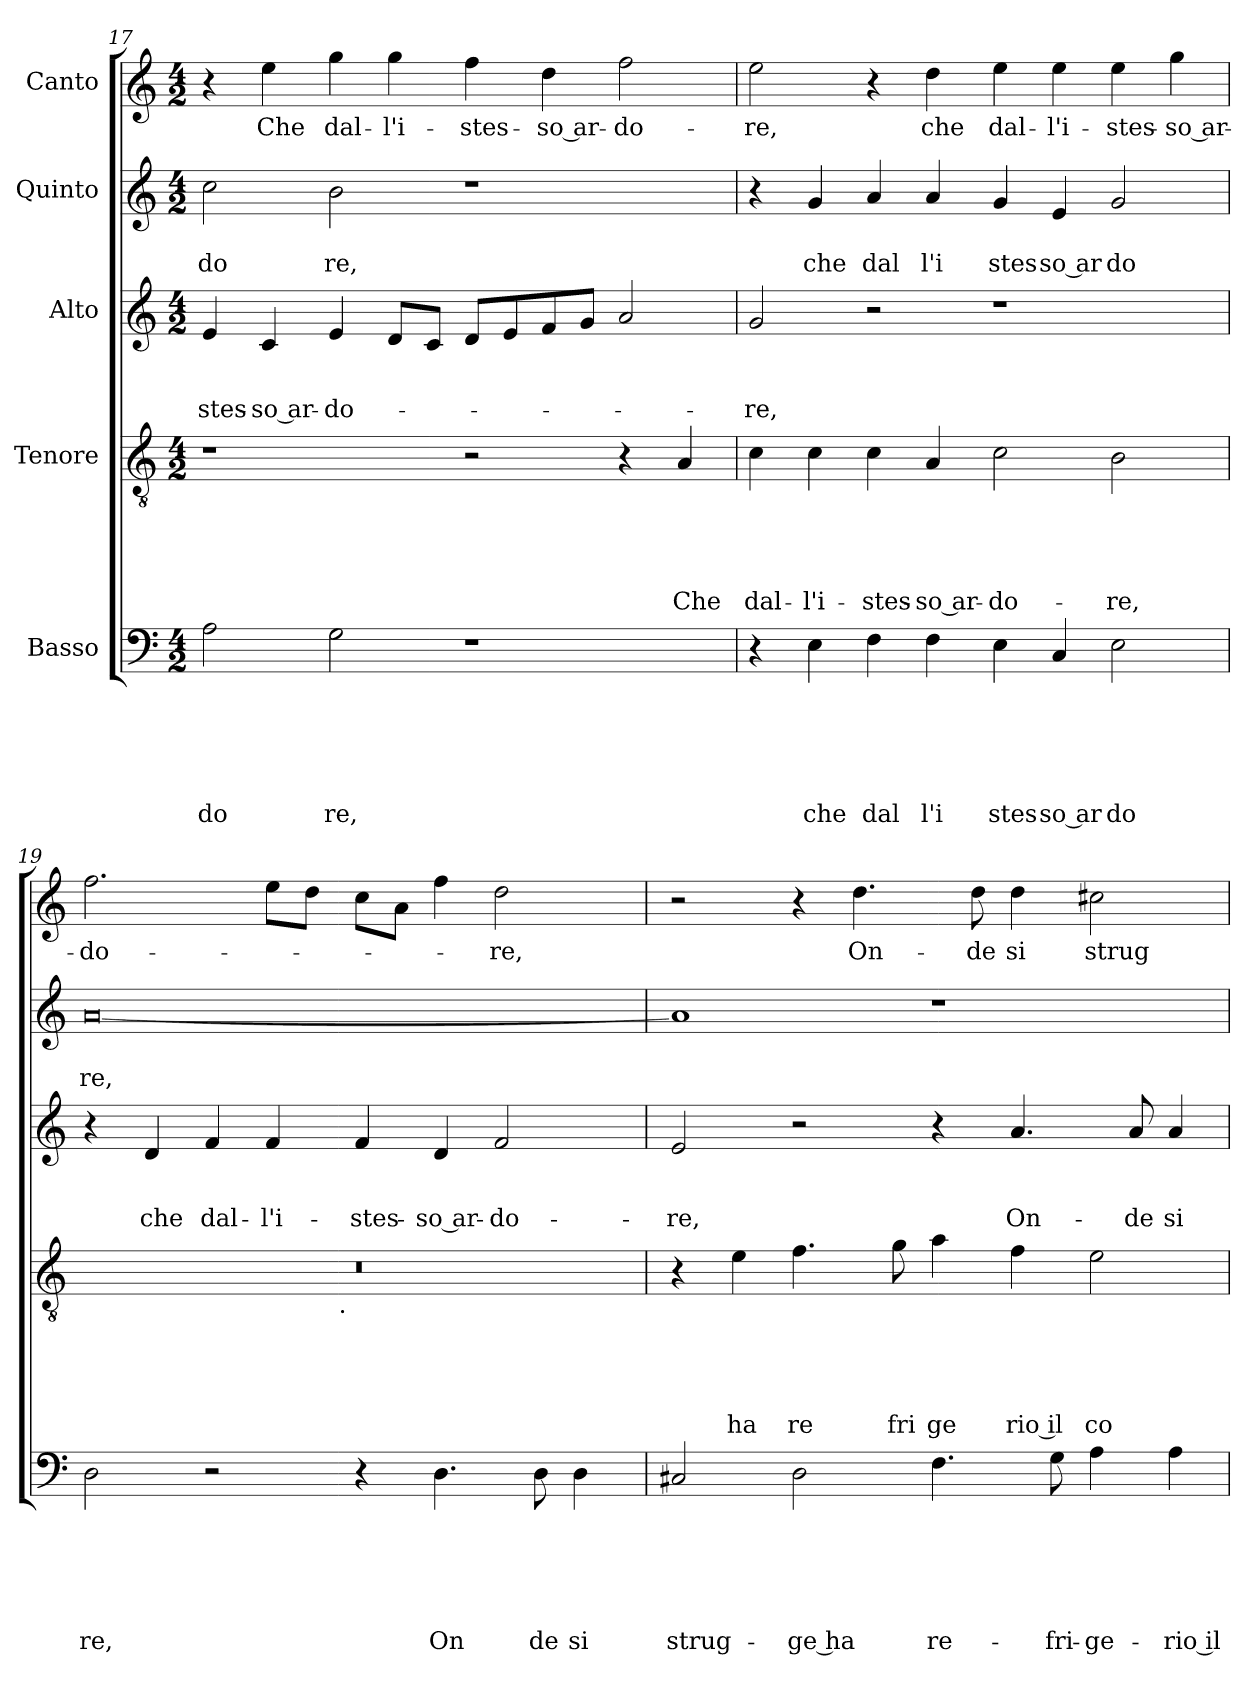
**kern	**text	**text	**text	**text	**text	**text	**kern	**text	**text	**text	**text	**text	**kern	**text	**text	**text	**kern	**text	**text	**kern	**text
*part5	*part5	*part5	*part5	*part5	*part5	*part5	*part4	*part4	*part4	*part4	*part4	*part4	*part3	*part3	*part3	*part3	*part2	*part2	*part2	*part1	*part1
*staff5	*staff5	*staff5	*staff5	*staff5	*staff5	*staff5	*staff4	*staff4	*staff4	*staff4	*staff4	*staff4	*staff3	*staff3	*staff3	*staff3	*staff2	*staff2	*staff2	*staff1	*staff1
*I"Basso	*	*	*	*	*	*	*I"Tenore	*	*	*	*	*	*I"Alto	*	*	*	*I"Quinto	*	*	*I"Canto	*
*clefF4	*	*	*	*	*	*	*clefGv2	*	*	*	*	*	*clefG2	*	*	*	*clefG2	*	*	*clefG2	*
*k[]	*	*	*	*	*	*	*k[]	*	*	*	*	*	*k[]	*	*	*	*k[]	*	*	*k[]	*
*C:	*	*	*	*	*	*	*C:	*	*	*	*	*	*C:	*	*	*	*C:	*	*	*C:	*
*M4/2	*	*	*	*	*	*	*M4/2	*	*	*	*	*	*M4/2	*	*	*	*M4/2	*	*	*M4/2	*
=17	=17	=17	=17	=17	=17	=17	=17	=17	=17	=17	=17	=17	=17	=17	=17	=17	=17	=17	=17	=17	=17
!	!	!	!	!	!	!LO:LY:b	!	!	!	!	!	!	!	!	!	!LO:LY:b	!	!	!LO:LY:b	!	!
2A\	.	.	.	.	.	do	1r	.	.	.	.	.	4e/	.	.	-stes-	2cc\	.	do	4r	.
!	!	!	!	!	!	!	!	!	!	!	!	!	!	!	!	!LO:LY:b:rj	!	!	!	!	!LO:LY:b
.	.	.	.	.	.	.	.	.	.	.	.	.	4c/	.	.	-so ar-	.	.	.	4ee\	Che
!	!	!	!	!	!	!LO:LY:b	!	!	!	!	!	!	!	!	!	!LO:LY:b	!	!	!LO:LY:b	!	!LO:LY:b
2G\	.	.	.	.	.	re,	.	.	.	.	.	.	4e/	.	.	-do-	2b\	.	re,	4gg\	dal-
!	!	!	!	!	!	!	!	!	!	!	!	!	!	!	!	!	!	!	!	!	!LO:LY:b
.	.	.	.	.	.	.	.	.	.	.	.	.	8d/L	.	.	.	.	.	.	4gg\	-l'i-
.	.	.	.	.	.	.	.	.	.	.	.	.	8c/J	.	.	.	.	.	.	.	.
!	!	!	!	!	!	!	!	!	!	!	!	!	!	!	!	!	!	!	!	!	!LO:LY:b
1r	.	.	.	.	.	.	2r	.	.	.	.	.	8d/L	.	.	.	1r	.	.	4ff\	-stes-
.	.	.	.	.	.	.	.	.	.	.	.	.	8e/	.	.	.	.	.	.	.	.
!	!	!	!	!	!	!	!	!	!	!	!	!	!	!	!	!	!	!	!	!	!LO:LY:b:rj
.	.	.	.	.	.	.	.	.	.	.	.	.	8f/	.	.	.	.	.	.	4dd\	-so ar-
.	.	.	.	.	.	.	.	.	.	.	.	.	8g/J	.	.	.	.	.	.	.	.
!	!	!	!	!	!	!	!	!	!	!	!	!	!	!	!	!	!	!	!	!	!LO:LY:b
.	.	.	.	.	.	.	4r	.	.	.	.	.	2a/	.	.	.	.	.	.	2ff\	-do-
!	!	!	!	!	!	!	!	!	!	!	!	!LO:LY:b	!	!	!	!	!	!	!	!	!
.	.	.	.	.	.	.	4A/	.	.	.	.	Che	.	.	.	.	.	.	.	.	.
=18	=18	=18	=18	=18	=18	=18	=18	=18	=18	=18	=18	=18	=18	=18	=18	=18	=18	=18	=18	=18	=18
!	!	!	!	!	!	!	!	!	!	!	!	!LO:LY:b	!	!	!	!LO:LY:b	!	!	!	!	!LO:LY:b
4r	.	.	.	.	.	.	4c\	.	.	.	.	dal-	2g/	.	.	-re,	4r	.	.	2ee\	-re,
!	!	!	!	!	!	!LO:LY:b	!	!	!	!	!	!LO:LY:b	!	!	!	!	!	!	!LO:LY:b	!	!
4E\	.	.	.	.	.	che	4c\	.	.	.	.	-l'i-	.	.	.	.	4g/	.	che	.	.
!	!	!	!	!	!	!LO:LY:b	!	!	!	!	!	!LO:LY:b	!	!	!	!	!	!	!LO:LY:b	!	!
4F\	.	.	.	.	.	dal	4c\	.	.	.	.	-stes-	2r	.	.	.	4a/	.	dal	4r	.
!	!	!	!	!	!	!LO:LY:b	!	!	!	!	!	!LO:LY:b:rj	!	!	!	!	!	!	!LO:LY:b	!	!LO:LY:b
4F\	.	.	.	.	.	l'i	4A/	.	.	.	.	-so ar-	.	.	.	.	4a/	.	l'i	4dd\	che
!	!	!	!	!	!	!LO:LY:b	!	!	!	!	!	!LO:LY:b	!	!	!	!	!	!	!LO:LY:b	!	!LO:LY:b
4E\	.	.	.	.	.	stes	2c\	.	.	.	.	-do-	1r	.	.	.	4g/	.	stes	4ee\	dal-
!	!	!	!	!	!	!LO:LY:b:rj	!	!	!	!	!	!	!	!	!	!	!	!	!LO:LY:b:rj	!	!LO:LY:b
4C/	.	.	.	.	.	so ar	.	.	.	.	.	.	.	.	.	.	4e/	.	so ar	4ee\	-l'i-
!	!	!	!	!	!	!LO:LY:b	!	!	!	!	!	!LO:LY:b	!	!	!	!	!	!	!LO:LY:b	!	!LO:LY:b
2E\	.	.	.	.	.	do	2B\	.	.	.	.	-re,	.	.	.	.	2g/	.	do	4ee\	-stes-
!	!	!	!	!	!	!	!	!	!	!	!	!	!	!	!	!	!	!	!	!	!LO:LY:b:rj
.	.	.	.	.	.	.	.	.	.	.	.	.	.	.	.	.	.	.	.	4gg\	-so ar-
=19	=19	=19	=19	=19	=19	=19	=19	=19	=19	=19	=19	=19	=19	=19	=19	=19	=19	=19	=19	=19	=19
!	!	!	!	!	!	!LO:LY:b	!	!	!	!	!	!	!	!	!	!	!	!	!LO:LY:b	!	!LO:LY:b
*	*	*	*	*	*	*	*^	*	*	*	*	*	*	*	*	*	*	*	*	*	*
2D\	.	.	.	.	.	re,	0r	2ryy	.	.	.	.	.	4r	.	.	.	[<0a	.	re,	2.ff\	-do-
!	!	!	!	!	!	!	!	!	!	!	!	!	!	!	!	!	!LO:LY:b	!	!	!	!	!
.	.	.	.	.	.	.	.	.	.	.	.	.	.	4d/	.	.	che	.	.	.	.	.
!	!	!	!	!	!	!	!	!	!	!	!	!	!	!	!	!	!LO:LY:b	!	!	!	!	!
2r	.	.	.	.	.	.	.	4...ryy	.	.	.	.	.	4f/	.	.	dal-	.	.	.	.	.
!	!	!	!	!	!	!	!	!	!	!	!	!	!	!	!	!	!LO:LY:b	!	!	!	!	!
.	.	.	.	.	.	.	.	.	.	.	.	.	.	4f/	.	.	-l'i-	.	.	.	8ee\L	.
.	.	.	.	.	.	.	.	.	.	.	.	.	.	.	.	.	.	.	.	.	8dd\J	.
!	!	!	!	!	!	!	!	!LO:TX:b:t=.	!	!	!	!	!	!	!	!	!	!	!	!	!	!
.	.	.	.	.	.	.	.	1ryy	.	.	.	.	.	.	.	.	.	.	.	.	.	.
!	!	!	!	!	!	!	!	!	!	!	!	!	!	!	!	!	!LO:LY:b	!	!	!	!	!
4r	.	.	.	.	.	.	.	.	.	.	.	.	.	4f/	.	.	-stes-	.	.	.	8cc\L	.
.	.	.	.	.	.	.	.	.	.	.	.	.	.	.	.	.	.	.	.	.	8a\J	.
!	!	!	!	!	!	!LO:LY:b	!	!	!	!	!	!	!	!	!	!	!LO:LY:b:rj	!	!	!	!	!
4.D\	.	.	.	.	.	On	.	.	.	.	.	.	.	4d/	.	.	-so ar-	.	.	.	4ff\	.
!	!	!	!	!	!	!	!	!	!	!	!	!	!	!	!	!	!LO:LY:b	!	!	!	!	!LO:LY:b
.	.	.	.	.	.	.	.	.	.	.	.	.	.	2f/	.	.	-do-	.	.	.	2dd\	-re,
!	!	!	!	!	!	!LO:LY:b	!	!	!	!	!	!	!	!	!	!	!	!	!	!	!	!
8D\	.	.	.	.	.	de	.	.	.	.	.	.	.	.	.	.	.	.	.	.	.	.
!	!	!	!	!	!	!LO:LY:b	!	!	!	!	!	!	!	!	!	!	!	!	!	!	!	!
4D\	.	.	.	.	.	si	.	.	.	.	.	.	.	.	.	.	.	.	.	.	.	.
.	.	.	.	.	.	.	.	32ryy	.	.	.	.	.	.	.	.	.	.	.	.	.	.
!!LO:LB:g=z
=20	=20	=20	=20	=20	=20	=20	=20	=20	=20	=20	=20	=20	=20	=20	=20	=20	=20	=20	=20	=20	=20	=20
!	!	!	!	!	!	!LO:LY:b	!	!	!	!	!	!	!	!	!	!	!LO:LY:b	!	!	!	!	!
*	*	*	*	*	*	*	*v	*v	*	*	*	*	*	*	*	*	*	*	*	*	*	*
2C#X/	.	.	.	.	.	strug-	4r	.	.	.	.	.	2e/	.	.	-re,	1a]	.	.	2r	.
!	!	!	!	!	!	!	!	!	!	!	!	!LO:LY:b	!	!	!	!	!	!	!	!	!
.	.	.	.	.	.	.	4e\	.	.	.	.	ha	.	.	.	.	.	.	.	.	.
!	!	!	!	!	!	!LO:LY:b:rj	!	!	!	!	!	!LO:LY:b	!	!	!	!	!	!	!	!	!
2D\	.	.	.	.	.	-ge ha	4.f\	.	.	.	.	re	2r	.	.	.	.	.	.	4r	.
!	!	!	!	!	!	!	!	!	!	!	!	!	!	!	!	!	!	!	!	!	!LO:LY:b
.	.	.	.	.	.	.	.	.	.	.	.	.	.	.	.	.	.	.	.	4.dd\	On-
!	!	!	!	!	!	!	!	!	!	!	!	!LO:LY:b	!	!	!	!	!	!	!	!	!
.	.	.	.	.	.	.	8g\	.	.	.	.	fri	.	.	.	.	.	.	.	.	.
!	!	!	!	!	!	!LO:LY:b	!	!	!	!	!	!LO:LY:b	!	!	!	!	!	!	!	!	!
4.F\	.	.	.	.	.	re-	4a\	.	.	.	.	ge	4r	.	.	.	1r	.	.	.	.
!	!	!	!	!	!	!	!	!	!	!	!	!	!	!	!	!	!	!	!	!	!LO:LY:b
.	.	.	.	.	.	.	.	.	.	.	.	.	.	.	.	.	.	.	.	8dd\	-de
!	!	!	!	!	!	!	!	!	!	!	!	!LO:LY:b:rj	!	!	!	!LO:LY:b	!	!	!	!	!LO:LY:b
.	.	.	.	.	.	.	4f\	.	.	.	.	rio il	4.a/	.	.	On-	.	.	.	4dd\	si
!	!	!	!	!	!	!LO:LY:b	!	!	!	!	!	!	!	!	!	!	!	!	!	!	!
(8G\	.	.	.	.	.	-fri-	.	.	.	.	.	.	.	.	.	.	.	.	.	.	.
!	!	!	!	!	!	!LO:LY:b	!	!	!	!	!	!LO:LY:b	!	!	!	!	!	!	!	!	!LO:LY:b
4A\	.	.	.	.	.	-ge-	2e\	.	.	.	.	co	.	.	.	.	.	.	.	2cc#X\	strug-
!	!	!	!	!	!	!	!	!	!	!	!	!	!	!	!	!LO:LY:b	!	!	!	!	!
.	.	.	.	.	.	.	.	.	.	.	.	.	8a/	.	.	-de	.	.	.	.	.
!	!	!	!	!	!	!LO:LY:b:rj	!	!	!	!	!	!	!	!	!	!LO:LY:b	!	!	!	!	!
4A\	.	.	.	.	.	-rio il	.	.	.	.	.	.	4a/	.	.	si	.	.	.	.	.
=	=	=	=	=	=	=	=	=	=	=	=	=	=	=	=	=	=	=	=	=	=
*-	*-	*-	*-	*-	*-	*-	*-	*-	*-	*-	*-	*-	*-	*-	*-	*-	*-	*-	*-	*-	*-
